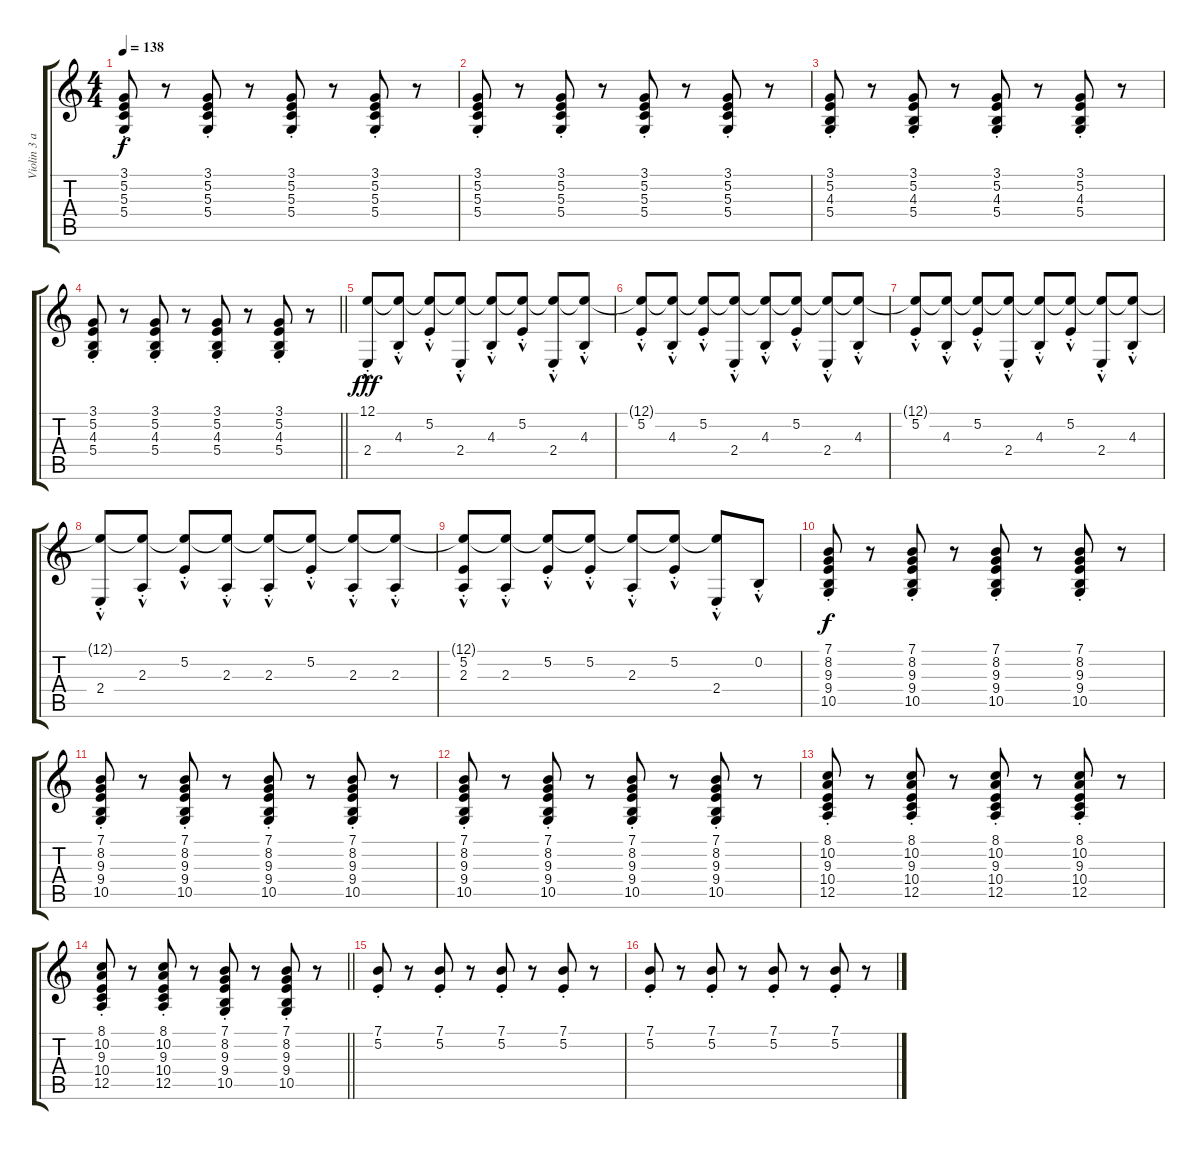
\track ("Violin 3 and 4, Viola 1 and 2" "Violin 3 a") {instrument violin}
\staff {score tabs}
\tuning (E4 B3 G3 D3 A2 E2) {hide}
\ts (4 4)
\tempo 138
\clef g2
\ks c
(3.1{st} 5.2{st} 5.3{st} 5.4{st}).8{dy f} r.8 (3.1{st} 5.2{st} 5.3{st} 5.4{st}).8 r.8 (3.1{st} 5.2{st} 5.3{st} 5.4{st}).8 r.8 (3.1{st} 5.2{st} 5.3{st} 5.4{st}).8 r.8 |
(3.1{st} 5.2{st} 5.3{st} 5.4{st}).8 r.8 (3.1{st} 5.2{st} 5.3{st} 5.4{st}).8 r.8 (3.1{st} 5.2{st} 5.3{st} 5.4{st}).8 r.8 (3.1{st} 5.2{st} 5.3{st} 5.4{st}).8 r.8 |
(3.1{st} 5.2{st} 4.3{st} 5.4{st}).8 r.8 (3.1{st} 5.2{st} 4.3{st} 5.4{st}).8 r.8 (3.1{st} 5.2{st} 4.3{st} 5.4{st}).8 r.8 (3.1{st} 5.2{st} 4.3{st} 5.4{st}).8 r.8 |
\barLineRight lightlight
(3.1{st} 5.2{st} 4.3{st} 5.4{st}).8 r.8 (3.1{st} 5.2{st} 4.3{st} 5.4{st}).8 r.8 (3.1{st} 5.2{st} 4.3{st} 5.4{st}).8 r.8 (3.1{st} 5.2{st} 4.3{st} 5.4{st}).8 r.8 |
(12.1 2.4{hac st}).8{dy fff volume 12} (12.1{t} 4.3{hac st}).8 (12.1{t} 5.2{hac st}).8 (12.1{t} 2.4{hac st}).8 (12.1{t} 4.3{hac st}).8 (12.1{t} 5.2{hac st}).8 (12.1{t} 2.4{hac st}).8 (12.1{t} 4.3{hac st}).8 |
(12.1{t} 5.2{hac st}).8 (12.1{t} 4.3{hac st}).8 (12.1{t} 5.2{hac st}).8 (12.1{t} 2.4{hac st}).8 (12.1{t} 4.3{hac st}).8 (12.1{t} 5.2{hac st}).8 (12.1{t} 2.4{hac st}).8 (12.1{t} 4.3{hac st}).8 |
(12.1{t} 5.2{hac st}).8 (12.1{t} 4.3{hac st}).8 (12.1{t} 5.2{hac st}).8 (12.1{t} 2.4{hac st}).8 (12.1{t} 4.3{hac st}).8 (12.1{t} 5.2{hac st}).8 (12.1{t} 2.4{hac st}).8 (12.1{t} 4.3{hac st}).8 |
(12.1{t} 2.4{hac st}).8 (12.1{t} 2.3{hac st}).8 (12.1{t} 5.2{hac st}).8 (12.1{t} 2.3{hac st}).8 (12.1{t} 2.3{hac st}).8 (12.1{t} 5.2{hac st}).8 (12.1{t} 2.3{hac st}).8 (12.1{t} 2.3{hac st}).8 |
(12.1{t} 5.2{hac st} 2.3{hac st}).8 (12.1{t} 2.3{hac st}).8 (12.1{t} 5.2{hac st}).8 (12.1{t} 5.2{hac st}).8 (12.1{t} 2.3{hac st}).8 (12.1{t} 5.2{hac st}).8 (12.1{t} 2.4{hac st}).8 0.2{hac st}.8 |
(7.1{st} 8.2{st} 9.3{st} 9.4{st} 10.5{st}).8{dy f volume 13} r.8 (7.1{st} 8.2{st} 9.3{st} 9.4{st} 10.5{st}).8 r.8 (7.1{st} 8.2{st} 9.3{st} 9.4{st} 10.5{st}).8 r.8 (7.1{st} 8.2{st} 9.3{st} 9.4{st} 10.5{st}).8 r.8 |
(7.1{st} 8.2{st} 9.3{st} 9.4{st} 10.5{st}).8 r.8 (7.1{st} 8.2{st} 9.3{st} 9.4{st} 10.5{st}).8 r.8 (7.1{st} 8.2{st} 9.3{st} 9.4{st} 10.5{st}).8 r.8 (7.1{st} 8.2{st} 9.3{st} 9.4{st} 10.5{st}).8 r.8 |
(7.1{st} 8.2{st} 9.3{st} 9.4{st} 10.5{st}).8 r.8 (7.1{st} 8.2{st} 9.3{st} 9.4{st} 10.5{st}).8 r.8 (7.1{st} 8.2{st} 9.3{st} 9.4{st} 10.5{st}).8 r.8 (7.1{st} 8.2{st} 9.3{st} 9.4{st} 10.5{st}).8 r.8 |
(8.1{st} 10.2{st} 9.3{st} 10.4{st} 12.5{st}).8 r.8 (8.1{st} 10.2{st} 9.3{st} 10.4{st} 12.5{st}).8 r.8 (8.1{st} 10.2{st} 9.3{st} 10.4{st} 12.5{st}).8 r.8 (8.1{st} 10.2{st} 9.3{st} 10.4{st} 12.5{st}).8 r.8 |
\barLineRight lightlight
(8.1{st} 10.2{st} 9.3{st} 10.4{st} 12.5{st}).8 r.8 (8.1{st} 10.2{st} 9.3{st} 10.4{st} 12.5{st}).8 r.8 (7.1{st} 8.2{st} 9.3{st} 9.4{st} 10.5{st}).8 r.8 (7.1{st} 8.2{st} 9.3{st} 9.4{st} 10.5{st}).8 r.8 |
(7.1{st} 5.2{st}).8{volume 11} r.8 (7.1{st} 5.2{st}).8 r.8 (7.1{st} 5.2{st}).8 r.8 (7.1{st} 5.2{st}).8 r.8 |
(7.1{st} 5.2{st}).8 r.8 (7.1{st} 5.2{st}).8 r.8 (7.1{st} 5.2{st}).8 r.8 (7.1{st} 5.2{st}).8 r.8
